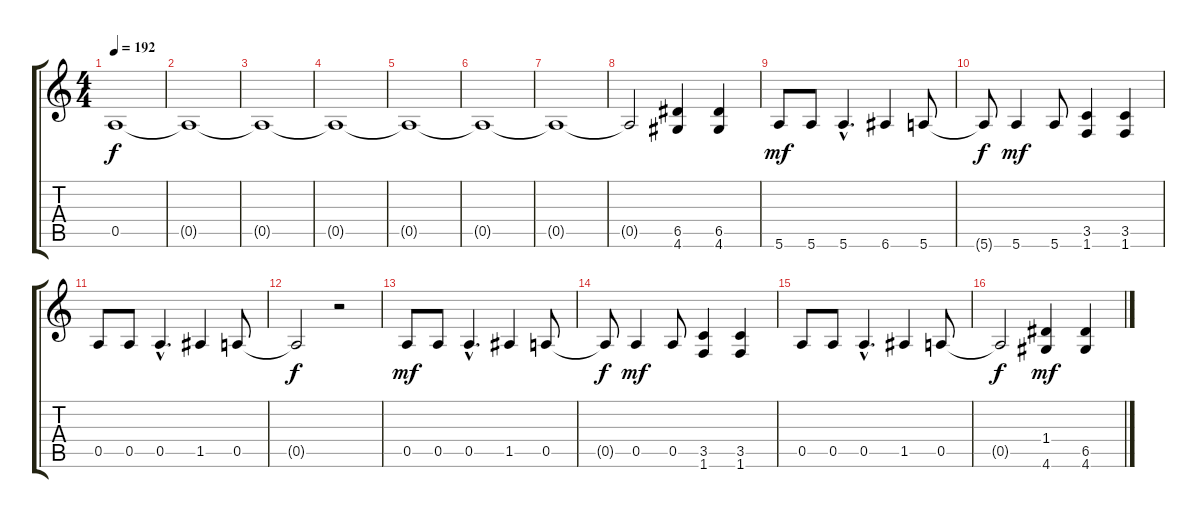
\track "" {instrument distortionguitar}
\staff {score tabs}
\tuning (E4 B3 G3 D3 A2 E2) {hide}
\ts (4 4)
\tempo 192
\clef g2
\ks c
0.5{t}.1{dy f} |
0.5{t}.1 |
0.5{t}.1 |
0.5{t}.1 |
0.5{t}.1 |
0.5{t}.1 |
0.5{t}.1 |
0.5{t}.2 (6.5 4.6).4 (6.5 4.6).4 |
5.6.8{dy mf} 5.6.8 5.6{hac}.4{d} 6.6.4 5.6.8 |
5.6{t}.8{dy f} 5.6.4{dy mf} 5.6.8 (3.5 1.6).4 (3.5 1.6).4 |
0.5.8 0.5.8 0.5{hac}.4{d} 1.5.4 0.5.8 |
0.5{t}.2{dy f} r.2 |
0.5.8{dy mf} 0.5.8 0.5{hac}.4{d} 1.5.4 0.5.8 |
0.5{t}.8{dy f} 0.5.4{dy mf} 0.5.8 (3.5 1.6).4 (3.5 1.6).4 |
0.5.8 0.5.8 0.5{hac}.4{d} 1.5.4 0.5.8 |
0.5{t}.2{dy f} (1.4 4.6).4{dy mf} (6.5 4.6).4
